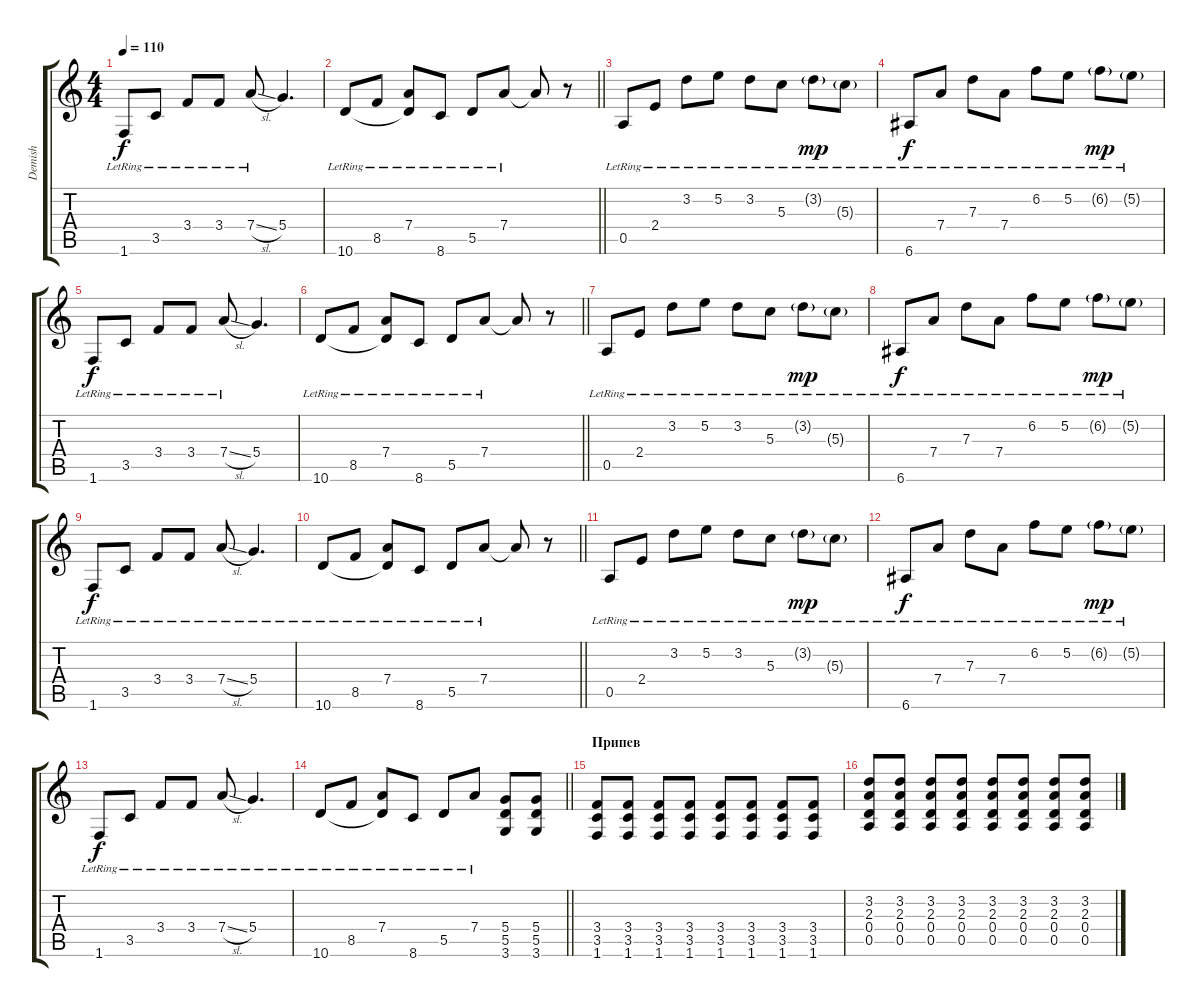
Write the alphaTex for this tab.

\track ("Demish" "Demish") {instrument electricguitarjazz}
\staff {score tabs}
\tuning (E4 B3 G3 D3 A2 E2) {hide}
\ts (4 4)
\tempo 110
\clef g2
\ks c
1.6{lr}.8{dy f} 3.5{lr}.8 3.4{lr}.8 3.4{lr}.8 7.4{sl lr}.8 5.4.4{d} |
\barLineRight lightlight
10.6{lr}.8 8.5{lr}.8 (7.4{lr} 10.6{t}).8 8.6{lr}.8 5.5{lr}.8 7.4{lr}.8 7.4{t}.8 r.8 |
0.5{lr}.8 2.4{lr}.8 3.2{lr}.8 5.2{lr}.8 3.2{lr}.8 5.3{lr}.8 3.2{g lr}.8{dy mp} 5.3{g lr}.8 |
6.6{lr}.8{dy f} 7.4{lr}.8 7.3{lr}.8 7.4{lr}.8 6.2{lr}.8 5.2{lr}.8 6.2{g lr}.8{dy mp} 5.2{g lr}.8 |
1.6{lr}.8{dy f} 3.5{lr}.8 3.4{lr}.8 3.4{lr}.8 7.4{sl lr}.8 5.4.4{d} |
\barLineRight lightlight
10.6{lr}.8 8.5{lr}.8 (7.4{lr} 10.6{t}).8 8.6{lr}.8 5.5{lr}.8 7.4{lr}.8 7.4{t}.8 r.8 |
0.5{lr}.8 2.4{lr}.8 3.2{lr}.8 5.2{lr}.8 3.2{lr}.8 5.3{lr}.8 3.2{g lr}.8{dy mp} 5.3{g lr}.8 |
6.6{lr}.8{dy f} 7.4{lr}.8 7.3{lr}.8 7.4{lr}.8 6.2{lr}.8 5.2{lr}.8 6.2{g lr}.8{dy mp} 5.2{g lr}.8 |
1.6{lr}.8{dy f} 3.5{lr}.8 3.4{lr}.8 3.4{lr}.8 7.4{sl lr}.8 5.4{lr}.4{d} |
\barLineRight lightlight
10.6{lr}.8 8.5{lr}.8 (7.4{lr} 10.6{t}).8 8.6{lr}.8 5.5{lr}.8 7.4{lr}.8 7.4{t}.8 r.8 |
0.5{lr}.8 2.4{lr}.8 3.2{lr}.8 5.2{lr}.8 3.2{lr}.8 5.3{lr}.8 3.2{g lr}.8{dy mp} 5.3{g lr}.8 |
6.6{lr}.8{dy f} 7.4{lr}.8 7.3{lr}.8 7.4{lr}.8 6.2{lr}.8 5.2{lr}.8 6.2{g lr}.8{dy mp} 5.2{g lr}.8 |
1.6{lr}.8{dy f} 3.5{lr}.8 3.4{lr}.8 3.4{lr}.8 7.4{sl lr}.8 5.4{lr}.4{d} |
\barLineRight lightlight
10.6{lr}.8 8.5{lr}.8 (7.4{lr} 10.6{t}).8 8.6{lr}.8 5.5{lr}.8 7.4{lr}.8 (5.4 5.5 3.6).8{instrument overdrivenguitar} (5.4 5.5 3.6).8 |
\section ("" "Припев")
(3.4 3.5 1.6).8 (3.4 3.5 1.6).8 (3.4 3.5 1.6).8 (3.4 3.5 1.6).8 (3.4 3.5 1.6).8 (3.4 3.5 1.6).8 (3.4 3.5 1.6).8 (3.4 3.5 1.6).8 |
(3.2 2.3 0.4 0.5).8 (3.2 2.3 0.4 0.5).8 (3.2 2.3 0.4 0.5).8 (3.2 2.3 0.4 0.5).8 (3.2 2.3 0.4 0.5).8 (3.2 2.3 0.4 0.5).8 (3.2 2.3 0.4 0.5).8 (3.2 2.3 0.4 0.5).8
